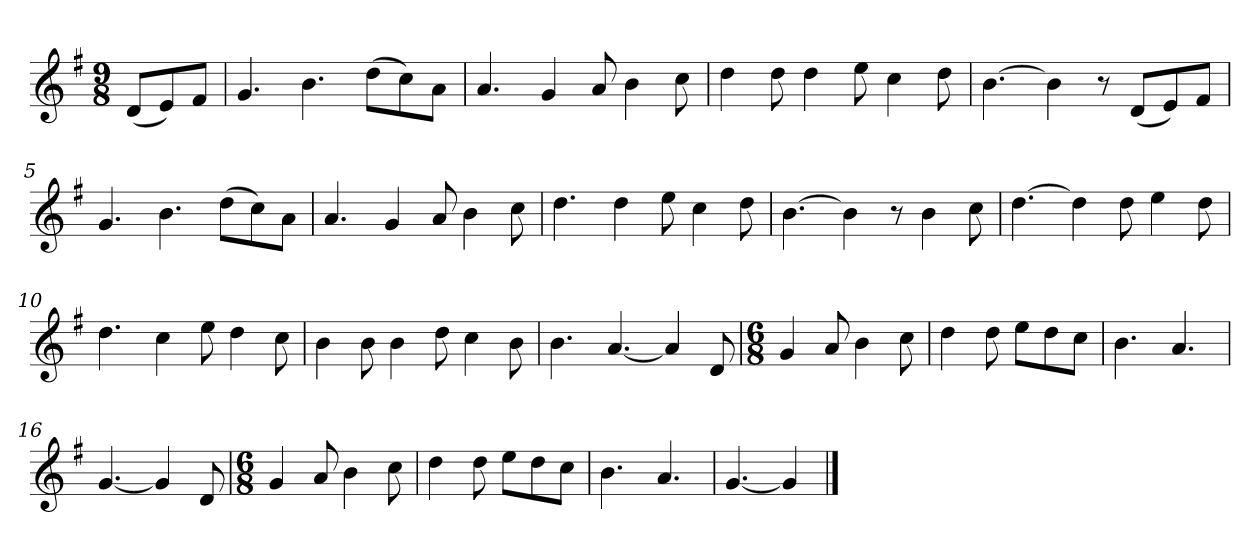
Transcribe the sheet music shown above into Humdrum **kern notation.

**kern
*part1
*staff1
*k[f#]
*M9/8
*MM120
=
(8dL
8e)
8f#J
=1
4.g
4.b
(8ddL
8cc)
8aJ
=2
4.a
4g
8a
4b
8cc
=3
4dd
8dd
4dd
8ee
4cc
8dd
=4
[4.b
4b]
8r
(8dL
8e)
8f#J
=5
4.g
4.b
(8ddL
8cc)
8aJ
=6
4.a
4g
8a
4b
8cc
=7
4.dd
4dd
8ee
4cc
8dd
=8
[4.b
4b]
8r
4b
8cc
=9
[4.dd
4dd]
8dd
4ee
8dd
=10
4.dd
4cc
8ee
4dd
8cc
=11
4b
8b
4b
8dd
4cc
8b
=12
4.b
[4.a
4a]
8d
=13
*M6/8
4g
8a
4b
8cc
=14
4dd
8dd
8eeL
8dd
8ccJ
=15
4.b
4.a
=16
[4.g
4g]
8d
=17
*M6/8
4g
8a
4b
8cc
=18
4dd
8dd
8eeL
8dd
8ccJ
=19
4.b
4.a
=20
[4.g
4g]
==
*-
